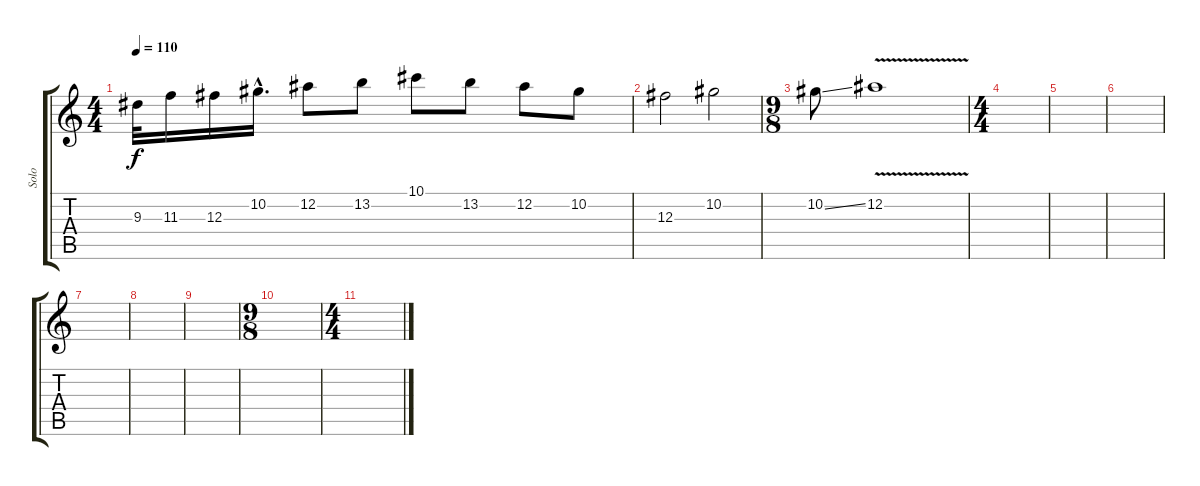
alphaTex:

\track ("Solo" "Solo") {instrument acousticguitarsteel}
\staff {score tabs}
\tuning (Eb4 Bb3 Gb3 Db3 Ab2 Eb2) {hide}
\ts (4 4)
\tempo 110
\clef g2
\ks c
9.3{t}.32{dy f} 11.3.16 12.3.16 10.2{hac}.16{d} 12.2.8 13.2.8 10.1.8 13.2.8 12.2.8 10.2.8 |
12.3.2 10.2.2 |
\ts (9 8)
10.2{ss}.8 12.2{v}.1 |
\ts (4 4)
|
|
|
|
|
|
\ts (9 8)
|
\ts (4 4)
